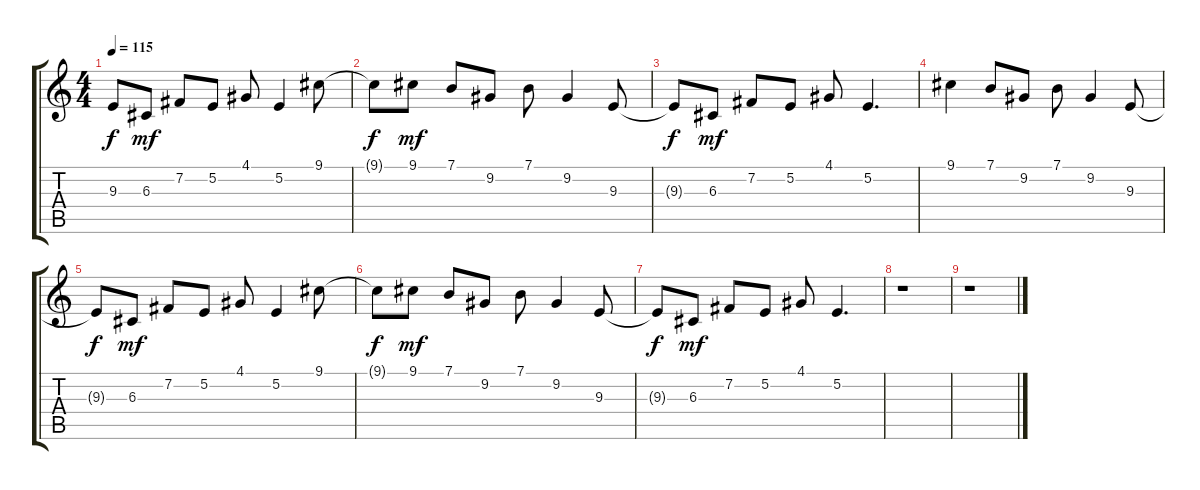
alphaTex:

\track "" {instrument stringensemble1}
\staff {score tabs}
\tuning (E4 B3 G3 D3 A2 E2) {hide}
\ts (4 4)
\tempo 115
\clef g2
\ks c
9.3{t}.8{dy f} 6.3.8{dy mf} 7.2.8 5.2.8 4.1.8 5.2.4 9.1.8 |
9.1{t}.8{dy f} 9.1.8{dy mf} 7.1.8 9.2.8 7.1.8 9.2.4 9.3.8 |
9.3{t}.8{dy f} 6.3.8{dy mf} 7.2.8 5.2.8 4.1.8 5.2.4{d} |
9.1.4 7.1.8 9.2.8 7.1.8 9.2.4 9.3.8 |
9.3{t}.8{dy f} 6.3.8{dy mf} 7.2.8 5.2.8 4.1.8 5.2.4 9.1.8 |
9.1{t}.8{dy f} 9.1.8{dy mf} 7.1.8 9.2.8 7.1.8 9.2.4 9.3.8 |
9.3{t}.8{dy f} 6.3.8{dy mf} 7.2.8 5.2.8 4.1.8 5.2.4{d} |
r.1 |
r.1
